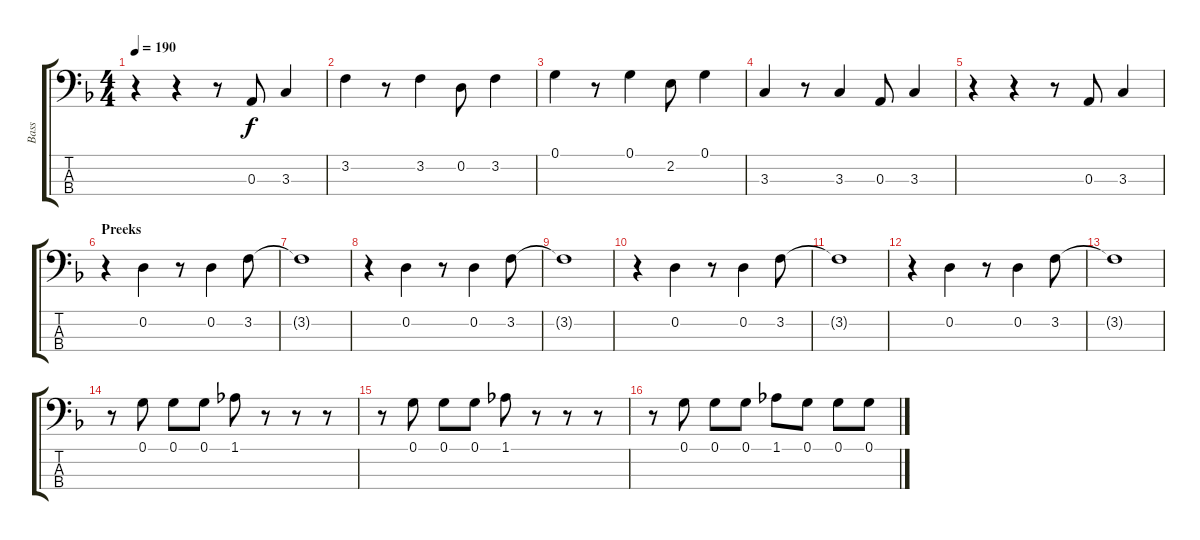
\track ("Bass" "Bass") {instrument electricbassfinger}
\staff {score tabs}
\tuning (G2 D2 A1 E1) {hide}
\ts (4 4)
\tempo 190
\clef f4
\ks f
r.4{dy f} r.4 r.8 0.3.8 3.3.4 |
3.2.4 r.8 3.2.4 0.2.8 3.2.4 |
0.1.4 r.8 0.1.4 2.2.8 0.1.4 |
3.3.4 r.8 3.3.4 0.3.8 3.3.4 |
r.4 r.4 r.8 0.3.8 3.3.4 |
\section ("" "Preeks")
r.4 0.2.4 r.8 0.2.4 3.2.8 |
3.2{t}.1 |
r.4 0.2.4 r.8 0.2.4 3.2.8 |
3.2{t}.1 |
r.4 0.2.4 r.8 0.2.4 3.2.8 |
3.2{t}.1 |
r.4 0.2.4 r.8 0.2.4 3.2.8 |
3.2{t}.1 |
r.8 0.1.8 0.1.8 0.1.8 1.1.8 r.8 r.8 r.8 |
r.8 0.1.8 0.1.8 0.1.8 1.1.8 r.8 r.8 r.8 |
r.8 0.1.8 0.1.8 0.1.8 1.1.8 0.1.8 0.1.8 0.1.8
